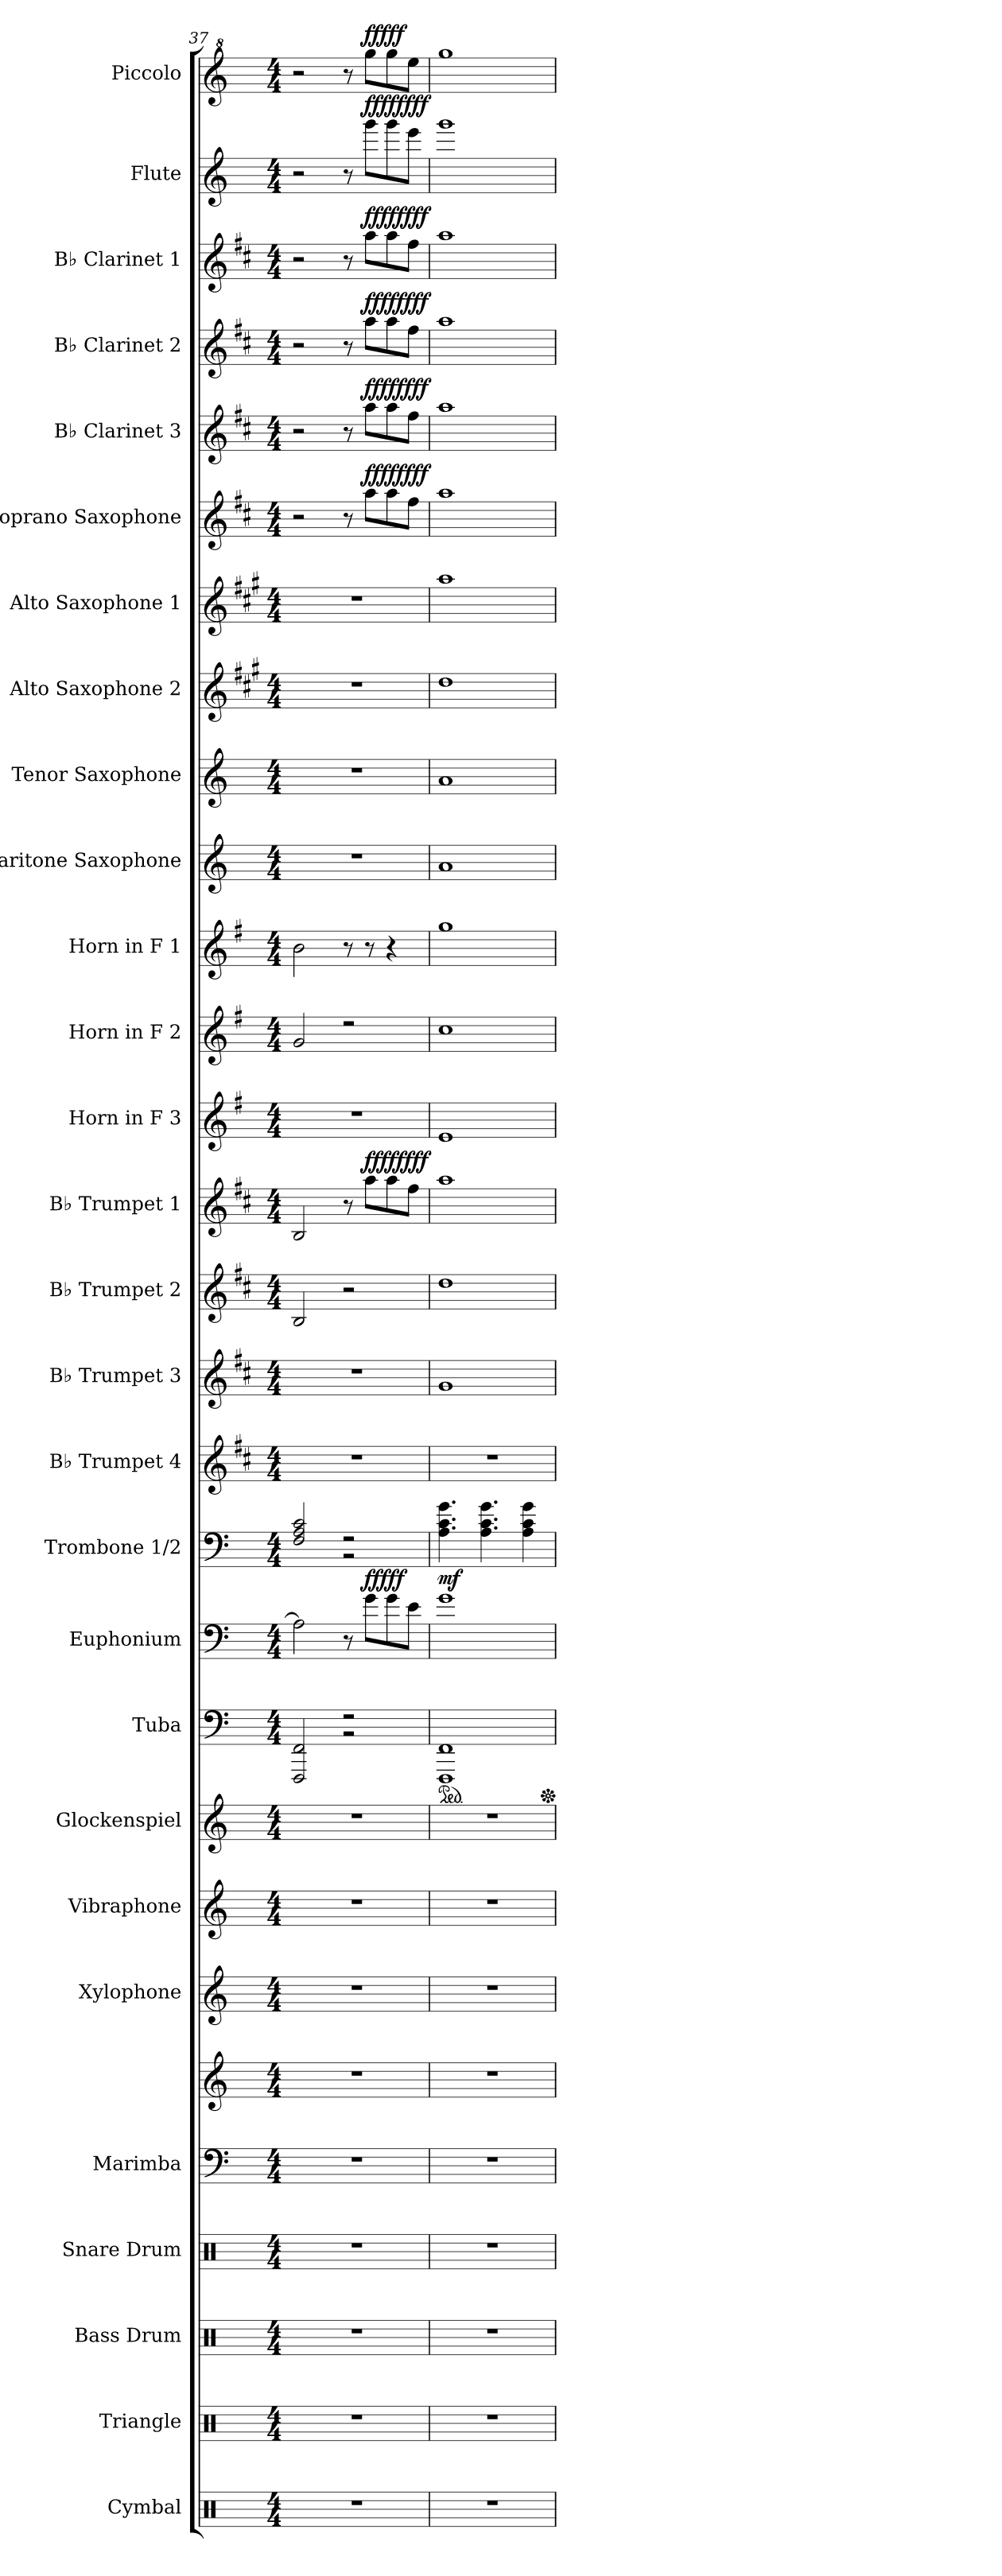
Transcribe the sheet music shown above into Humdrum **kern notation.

**kern	**kern	**kern	**kern	**kern	**kern	**kern	**kern	**kern	**kern	**kern	**dynam	**kern	**dynam	**kern	**kern	**dynam	**kern	**dynam	**kern	**dynam	**kern	**dynam	**kern	**dynam	**kern	**dynam	**kern	**dynam	**kern	**dynam	**kern	**dynam	**kern	**dynam	**kern	**dynam	**kern	**dynam	**kern	**dynam	**kern	**dynam	**kern	**dynam	**kern	**dynam
*part28	*part27	*part26	*part25	*part24	*part24	*part23	*part22	*part21	*part20	*part19	*part19	*part18	*part18	*part17	*part16	*part16	*part15	*part15	*part14	*part14	*part13	*part13	*part12	*part12	*part11	*part11	*part10	*part10	*part9	*part9	*part8	*part8	*part7	*part7	*part6	*part6	*part5	*part5	*part4	*part4	*part3	*part3	*part2	*part2	*part1	*part1
*staff29	*staff28	*staff27	*staff26	*staff25	*staff24	*staff23	*staff22	*staff21	*staff20	*staff19	*staff19	*staff18	*staff18	*staff17	*staff16	*staff16	*staff15	*staff15	*staff14	*staff14	*staff13	*staff13	*staff12	*staff12	*staff11	*staff11	*staff10	*staff10	*staff9	*staff9	*staff8	*staff8	*staff7	*staff7	*staff6	*staff6	*staff5	*staff5	*staff4	*staff4	*staff3	*staff3	*staff2	*staff2	*staff1	*staff1
*I"Cymbal	*I"Triangle	*I"Bass Drum	*I"Snare Drum	*I"Marimba	*	*I"Xylophone	*I"Vibraphone	*I"Glockenspiel	*I"Tuba	*I"Euphonium	*	*I"Trombone 1/2	*	*I"B♭ Trumpet 4	*I"B♭ Trumpet 3	*	*I"B♭ Trumpet 2	*	*I"B♭ Trumpet 1	*	*I"Horn in F 3	*	*I"Horn in F 2	*	*I"Horn in F 1	*	*I"Baritone Saxophone	*	*I"Tenor Saxophone	*	*I"Alto Saxophone 2	*	*I"Alto Saxophone 1	*	*I"Soprano Saxophone	*	*I"B♭ Clarinet 3	*	*I"B♭ Clarinet 2	*	*I"B♭ Clarinet 1	*	*I"Flute	*	*I"Piccolo	*
*I'Cym.	*I'Trgl.	*I'B. Dr.	*I'Sn. Dr.	*I'Mrm.	*	*I'Xyl.	*I'Vib.	*I'Glk.	*I'Tba.	*I'Euph.	*	*I'Tbn. 1/2	*	*I'B♭ Tpt. 4	*I'B♭ Tpt. 3	*	*I'B♭ Tpt. 2	*	*I'B♭ Tpt. 1	*	*	*	*	*	*	*	*I'Bar. Sax.	*	*I'T. Sax.	*	*I'A. Sax. 2	*	*I'A. Sax. 1	*	*I'S. Sax.	*	*I'B♭ Cl. 3	*	*I'B♭ Cl. 2	*	*I'B♭ Cl. 1	*	*I'Fl.	*	*I'Picc.	*
*clefX	*clefX	*clefX	*clefX	*clefF4	*clefG2	*clefG2	*clefG2	*clefG2	*clefF4	*clefF4	*	*clefF4	*	*clefG2	*clefG2	*	*clefG2	*	*clefG2	*	*clefG2	*	*clefG2	*	*clefG2	*	*clefG2	*	*clefG2	*	*clefG2	*	*clefG2	*	*clefG2	*	*clefG2	*	*clefG2	*	*clefG2	*	*clefG2	*	*clefG^2	*
*	*	*	*	*	*	*ITrd-7c-12	*	*ITrd-14c-24	*	*	*	*	*	*ITrd1c2	*ITrd1c2	*	*ITrd1c2	*	*ITrd1c2	*	*ITrd4c7	*	*ITrd4c7	*	*ITrd4c7	*	*ITrd12c21	*	*ITrd8c14	*	*ITrd5c9	*	*ITrd5c9	*	*ITrd1c2	*	*ITrd1c2	*	*ITrd1c2	*	*ITrd1c2	*	*	*	*ITrd-7c-12	*
*k[]	*k[]	*k[]	*k[]	*k[]	*k[]	*k[]	*k[]	*k[]	*k[]	*k[]	*	*k[]	*	*k[]	*k[]	*	*k[]	*	*k[]	*	*k[]	*	*k[]	*	*k[]	*	*k[]	*	*k[]	*	*k[]	*	*k[]	*	*k[]	*	*k[]	*	*k[]	*	*k[]	*	*k[]	*	*k[]	*
*M4/4	*M4/4	*M4/4	*M4/4	*M4/4	*M4/4	*M4/4	*M4/4	*M4/4	*M4/4	*M4/4	*	*M4/4	*	*M4/4	*M4/4	*	*M4/4	*	*M4/4	*	*M4/4	*	*M4/4	*	*M4/4	*	*M4/4	*	*M4/4	*	*M4/4	*	*M4/4	*	*M4/4	*	*M4/4	*	*M4/4	*	*M4/4	*	*M4/4	*	*M4/4	*
*MM120	*MM120	*MM120	*MM120	*MM120	*MM120	*MM120	*MM120	*MM120	*MM120	*MM120	*	*MM120	*	*MM120	*MM120	*	*MM120	*	*MM120	*	*MM120	*	*MM120	*	*MM120	*	*MM120	*	*MM120	*	*MM120	*	*MM120	*	*MM120	*	*MM120	*	*MM120	*	*MM120	*	*MM120	*	*MM120	*
=37	=37	=37	=37	=37	=37	=37	=37	=37	=37	=37	=37	=37	=37	=37	=37	=37	=37	=37	=37	=37	=37	=37	=37	=37	=37	=37	=37	=37	=37	=37	=37	=37	=37	=37	=37	=37	=37	=37	=37	=37	=37	=37	=37	=37	=37	=37
*	*	*	*	*	*	*	*	*	*^	*	*	*^	*	*	*	*	*	*	*	*	*^	*	*^	*	*^	*	*	*	*	*	*	*	*	*	*	*	*	*	*	*	*	*	*	*	*	*
*	*	*	*	*	*	*	*	*	*	*	*	*	*	*	*	*	*	*	*	*	*	*	*	*^	*	*	*^	*	*	*^	*	*	*	*	*	*	*	*	*	*	*	*	*	*	*	*	*	*	*	*	*
1r	1r	1r	1r	1r	1r	1r	1r	1r	2FFF/ 2FF/	2ryy	2A\]	.	2F/ 2A/ 2c/	2ryy	.	1r	1r	.	2A/	.	2A/	.	1r	1ryy	1ryy	.	2c/	2ryy	1ryy	.	2e\	1ryy	1ryy	.	1r	.	1r	.	1r	.	1r	.	2r	.	2r	.	2r	.	2r	.	2r	.	2r	.
.	.	.	.	.	.	.	.	.	2r	2r	8r	.	2r	2r	.	.	.	.	2r	.	8r	.	.	.	.	.	2r	2ryy	.	.	8r	.	.	.	.	.	.	.	.	.	.	.	8r	.	8r	.	8r	.	8r	.	8r	.	8r	.
!	!	!	!	!	!	!	!	!	!	!	!	!LO:DY:a	!	!	!	!	!	!	!	!	!	!	!	!	!	!	!	!	!	!	!	!	!	!	!	!	!	!	!	!	!	!	!	!	!	!	!	!	!	!	!	!	!	!
!	!	!	!	!	!	!	!	!	!	!	!	!LO:DY:n=1:b	!	!	!	!	!	!	!	!	!	!LO:DY:a	!	!	!	!	!	!	!	!	!	!	!	!	!	!	!	!	!	!	!	!	!	!	!	!	!	!	!	!	!	!	!	!
!	!	!	!	!	!	!	!	!	!	!	!	!	!	!	!	!	!	!	!	!	!	!LO:DY:n=1:a	!	!	!	!	!	!	!	!	!	!	!	!	!	!	!	!	!	!	!	!	!	!	!	!	!	!	!	!	!	!	!	!
!	!	!	!	!	!	!	!	!	!	!	!	!	!	!	!	!	!	!	!	!	!	!LO:DY:n=2:a	!	!	!	!	!	!	!	!	!	!	!	!	!	!	!	!	!	!	!	!	!	!	!	!	!	!	!	!	!	!	!	!
!	!	!	!	!	!	!	!	!	!	!	!	!	!	!	!	!	!	!	!	!	!	!LO:DY:n=3:b	!	!	!	!	!	!	!	!	!	!	!	!	!	!	!	!	!	!	!	!	!	!LO:DY:a	!	!	!	!	!	!	!	!	!	!
!	!	!	!	!	!	!	!	!	!	!	!	!	!	!	!	!	!	!	!	!	!	!	!	!	!	!	!	!	!	!	!	!	!	!	!	!	!	!	!	!	!	!	!	!LO:DY:n=1:a	!	!	!	!	!	!	!	!	!	!
!	!	!	!	!	!	!	!	!	!	!	!	!	!	!	!	!	!	!	!	!	!	!	!	!	!	!	!	!	!	!	!	!	!	!	!	!	!	!	!	!	!	!	!	!LO:DY:n=2:a	!	!	!	!	!	!	!	!	!	!
!	!	!	!	!	!	!	!	!	!	!	!	!	!	!	!	!	!	!	!	!	!	!	!	!	!	!	!	!	!	!	!	!	!	!	!	!	!	!	!	!	!	!	!	!LO:DY:n=3:b	!	!LO:DY:a	!	!	!	!	!	!	!	!
!	!	!	!	!	!	!	!	!	!	!	!	!	!	!	!	!	!	!	!	!	!	!	!	!	!	!	!	!	!	!	!	!	!	!	!	!	!	!	!	!	!	!	!	!	!	!LO:DY:n=1:a	!	!	!	!	!	!	!	!
!	!	!	!	!	!	!	!	!	!	!	!	!	!	!	!	!	!	!	!	!	!	!	!	!	!	!	!	!	!	!	!	!	!	!	!	!	!	!	!	!	!	!	!	!	!	!LO:DY:n=2:a	!	!	!	!	!	!	!	!
!	!	!	!	!	!	!	!	!	!	!	!	!	!	!	!	!	!	!	!	!	!	!	!	!	!	!	!	!	!	!	!	!	!	!	!	!	!	!	!	!	!	!	!	!	!	!LO:DY:n=3:b	!	!LO:DY:a	!	!	!	!	!	!
!	!	!	!	!	!	!	!	!	!	!	!	!	!	!	!	!	!	!	!	!	!	!	!	!	!	!	!	!	!	!	!	!	!	!	!	!	!	!	!	!	!	!	!	!	!	!	!	!LO:DY:n=1:a	!	!	!	!	!	!
!	!	!	!	!	!	!	!	!	!	!	!	!	!	!	!	!	!	!	!	!	!	!	!	!	!	!	!	!	!	!	!	!	!	!	!	!	!	!	!	!	!	!	!	!	!	!	!	!LO:DY:n=2:a	!	!	!	!	!	!
!	!	!	!	!	!	!	!	!	!	!	!	!	!	!	!	!	!	!	!	!	!	!	!	!	!	!	!	!	!	!	!	!	!	!	!	!	!	!	!	!	!	!	!	!	!	!	!	!LO:DY:n=3:b	!	!LO:DY:a	!	!	!	!
!	!	!	!	!	!	!	!	!	!	!	!	!	!	!	!	!	!	!	!	!	!	!	!	!	!	!	!	!	!	!	!	!	!	!	!	!	!	!	!	!	!	!	!	!	!	!	!	!	!	!LO:DY:n=1:a	!	!	!	!
!	!	!	!	!	!	!	!	!	!	!	!	!	!	!	!	!	!	!	!	!	!	!	!	!	!	!	!	!	!	!	!	!	!	!	!	!	!	!	!	!	!	!	!	!	!	!	!	!	!	!LO:DY:n=2:a	!	!	!	!
!	!	!	!	!	!	!	!	!	!	!	!	!	!	!	!	!	!	!	!	!	!	!	!	!	!	!	!	!	!	!	!	!	!	!	!	!	!	!	!	!	!	!	!	!	!	!	!	!	!	!LO:DY:n=3:b	!	!LO:DY:a	!	!
!	!	!	!	!	!	!	!	!	!	!	!	!	!	!	!	!	!	!	!	!	!	!	!	!	!	!	!	!	!	!	!	!	!	!	!	!	!	!	!	!	!	!	!	!	!	!	!	!	!	!	!	!LO:DY:n=1:a	!	!
!	!	!	!	!	!	!	!	!	!	!	!	!	!	!	!	!	!	!	!	!	!	!	!	!	!	!	!	!	!	!	!	!	!	!	!	!	!	!	!	!	!	!	!	!	!	!	!	!	!	!	!	!LO:DY:n=2:a	!	!
!	!	!	!	!	!	!	!	!	!	!	!	!	!	!	!	!	!	!	!	!	!	!	!	!	!	!	!	!	!	!	!	!	!	!	!	!	!	!	!	!	!	!	!	!	!	!	!	!	!	!	!	!LO:DY:n=3:b	!	!LO:DY:a
!	!	!	!	!	!	!	!	!	!	!	!	!	!	!	!	!	!	!	!	!	!	!	!	!	!	!	!	!	!	!	!	!	!	!	!	!	!	!	!	!	!	!	!	!	!	!	!	!	!	!	!	!	!	!LO:DY:n=1:b
.	.	.	.	.	.	.	.	.	.	.	8g\L	ff fff	.	.	.	.	.	.	.	.	8gg\L	f ff ff fff	.	.	.	.	.	.	.	.	8r	.	.	.	.	.	.	.	.	.	.	.	8gg\L	f ff ff fff	8gg\L	f ff ff fff	8gg\L	f ff ff fff	8gg\L	f ff ff fff	8ggg\L	f ff ff fff	8gggg\L	ff fff
.	.	.	.	.	.	.	.	.	.	.	8g\	.	.	.	.	.	.	.	.	.	8gg\	.	.	.	.	.	.	.	.	.	4r	.	.	.	.	.	.	.	.	.	.	.	8gg\	.	8gg\	.	8gg\	.	8gg\	.	8ggg\	.	8gggg\	.
.	.	.	.	.	.	.	.	.	.	.	8e\J	.	.	.	.	.	.	.	.	.	8ee\J	.	.	.	.	.	.	.	.	.	.	.	.	.	.	.	.	.	.	.	.	.	8ee\J	.	8ee\J	.	8ee\J	.	8ee\J	.	8eee\J	.	8eeee\J	.
*	*	*	*	*	*	*	*	*	*v	*v	*	*	*v	*v	*	*	*	*	*	*	*	*	*	*	*	*	*	*	*	*	*	*	*	*	*	*	*	*	*	*	*	*	*	*	*	*	*	*	*	*	*	*	*	*
=38	=38	=38	=38	=38	=38	=38	=38	=38	=38	=38	=38	=38	=38	=38	=38	=38	=38	=38	=38	=38	=38	=38	=38	=38	=38	=38	=38	=38	=38	=38	=38	=38	=38	=38	=38	=38	=38	=38	=38	=38	=38	=38	=38	=38	=38	=38	=38	=38	=38	=38	=38	=38
*	*	*	*	*	*	*	*	*	*ped	*	*	*	*	*	*	*	*	*	*	*	*	*	*	*	*	*	*	*	*	*	*	*	*	*	*	*	*	*	*	*	*	*	*	*	*	*	*	*	*	*	*	*
*	*	*	*	*	*	*	*	*	*	*	*	*	*	*	*^	*	*^	*	*	*	*	*	*	*	*	*	*	*	*	*	*	*	*^	*	*^	*	*^	*	*^	*	*	*	*	*	*	*	*	*	*	*	*	*
*	*	*	*	*	*	*	*	*	*	*	*	*	*	*	*	*^	*	*	*^	*	*	*	*	*	*	*	*	*	*	*	*	*	*	*	*	*	*	*	*^	*	*	*^	*	*	*^	*	*	*	*	*	*	*	*	*	*	*	*	*
!	!	!	!	!	!	!	!	!	!	!	!	!	!LO:DY:b	!	!	!	!	!LO:DY:a	!	!	!	!	!	!	!	!	!	!	!	!	!	!	!	!	!	!	!	!	!	!	!	!	!	!	!	!	!	!	!	!	!	!	!	!	!	!	!	!	!	!	!	!	!
!	!	!	!	!	!	!	!	!	!	!	!	!	!	!	!	!	!	!LO:DY:n=1:b	!	!	!	!	!	!	!	!	!	!	!	!	!	!	!	!	!	!	!	!	!	!	!	!	!	!	!	!	!	!	!	!	!	!	!	!	!	!	!	!	!	!	!	!	!
!	!	!	!	!	!	!	!	!	!	!	!	!	!	!	!	!	!	!LO:DY:n=2:b	!	!	!	!	!	!	!	!	!	!	!	!	!	!	!	!	!	!	!	!	!	!	!	!	!	!	!	!	!	!	!	!	!	!	!	!	!	!	!	!	!	!	!	!	!
!	!	!	!	!	!	!	!	!	!	!	!	!	!	!	!	!	!	!LO:DY:n=3:b	!	!	!	!LO:DY:a	!	!	!	!	!	!	!	!	!	!	!	!	!	!	!	!	!	!	!	!	!	!	!	!	!	!	!	!	!	!	!	!	!	!	!	!	!	!	!	!	!
!	!	!	!	!	!	!	!	!	!	!	!	!	!	!	!	!	!	!	!	!	!	!LO:DY:n=1:b	!	!	!	!	!	!	!	!	!	!	!	!	!	!	!	!	!	!	!	!	!	!	!	!	!	!	!	!	!	!	!	!	!	!	!	!	!	!	!	!	!
!	!	!	!	!	!	!	!	!	!	!	!	!	!	!	!	!	!	!	!	!	!	!LO:DY:n=2:b	!	!	!	!	!	!	!	!	!	!	!	!	!	!	!	!	!	!	!	!	!	!	!	!	!	!	!	!	!	!	!	!	!	!	!	!	!	!	!	!	!
!	!	!	!	!	!	!	!	!	!	!	!	!	!	!	!	!	!	!	!	!	!	!LO:DY:n=3:b	!	!	!	!	!	!LO:DY:a	!	!	!	!	!	!	!	!	!	!	!	!	!	!	!	!	!	!	!	!	!	!	!	!	!	!	!	!	!	!	!	!	!	!	!
!	!	!	!	!	!	!	!	!	!	!	!	!	!	!	!	!	!	!	!	!	!	!	!	!	!	!	!	!LO:DY:n=1:b	!	!	!	!	!	!	!	!	!	!	!	!	!	!	!	!	!	!	!	!	!	!	!	!	!	!	!	!	!	!	!	!	!	!	!
!	!	!	!	!	!	!	!	!	!	!	!	!	!	!	!	!	!	!	!	!	!	!	!	!	!	!	!	!LO:DY:n=2:b	!	!	!	!	!	!	!	!	!	!	!	!	!	!	!	!	!	!	!	!	!	!	!	!	!	!	!	!	!	!	!	!	!	!	!
!	!	!	!	!	!	!	!	!	!	!	!	!	!	!	!	!	!	!	!	!	!	!	!	!	!	!	!	!LO:DY:n=3:b	!	!	!	!LO:DY:a	!	!	!	!	!	!	!	!	!	!	!	!	!	!	!	!	!	!	!	!	!	!	!	!	!	!	!	!	!	!	!
!	!	!	!	!	!	!	!	!	!	!	!	!	!	!	!	!	!	!	!	!	!	!	!	!	!	!	!	!	!	!	!	!LO:DY:n=1:b	!	!	!	!	!	!	!	!	!	!	!	!	!	!	!	!	!	!	!	!	!	!	!	!	!	!	!	!	!	!	!
!	!	!	!	!	!	!	!	!	!	!	!	!	!	!	!	!	!	!	!	!	!	!	!	!	!	!	!	!	!	!	!	!LO:DY:n=2:b	!	!	!	!	!	!	!	!	!	!	!	!	!	!	!	!	!	!	!	!	!	!	!	!	!	!	!	!	!	!	!
!	!	!	!	!	!	!	!	!	!	!	!	!	!	!	!	!	!	!	!	!	!	!	!	!	!	!	!	!	!	!	!	!LO:DY:n=3:b	!	!	!	!LO:DY:a	!	!	!	!	!	!	!	!	!	!	!	!	!	!	!	!	!	!	!	!	!	!	!	!	!	!	!
!	!	!	!	!	!	!	!	!	!	!	!	!	!	!	!	!	!	!	!	!	!	!	!	!	!	!	!	!	!	!	!	!	!	!	!	!LO:DY:n=1:b	!	!	!	!	!	!	!	!	!	!	!	!	!	!	!	!	!	!	!	!	!	!	!	!	!	!	!
!	!	!	!	!	!	!	!	!	!	!	!	!	!	!	!	!	!	!	!	!	!	!	!	!	!	!	!	!	!	!	!	!	!	!	!	!LO:DY:n=2:b	!	!	!	!	!	!	!	!	!	!	!	!	!	!	!	!	!	!	!	!	!	!	!	!	!	!	!
!	!	!	!	!	!	!	!	!	!	!	!	!	!	!	!	!	!	!	!	!	!	!	!	!	!	!	!	!	!	!	!	!	!	!	!	!LO:DY:n=3:b	!	!	!LO:DY:a	!	!	!	!	!	!	!	!	!	!	!	!	!	!	!	!	!	!	!	!	!	!	!	!
!	!	!	!	!	!	!	!	!	!	!	!	!	!	!	!	!	!	!	!	!	!	!	!	!	!	!	!	!	!	!	!	!	!	!	!	!	!	!	!LO:DY:n=1:b	!	!	!	!	!	!	!	!	!	!	!	!	!	!	!	!	!	!	!	!	!	!	!	!
!	!	!	!	!	!	!	!	!	!	!	!	!	!	!	!	!	!	!	!	!	!	!	!	!	!	!	!	!	!	!	!	!	!	!	!	!	!	!	!LO:DY:n=2:b	!	!	!	!LO:DY:a	!	!	!	!	!	!	!	!	!	!	!	!	!	!	!	!	!	!	!	!
!	!	!	!	!	!	!	!	!	!	!	!	!	!	!	!	!	!	!	!	!	!	!	!	!	!	!	!	!	!	!	!	!	!	!	!	!	!	!	!	!	!	!	!LO:DY:n=1:b	!	!	!	!	!	!	!	!	!	!	!	!	!	!	!	!	!	!	!	!
!	!	!	!	!	!	!	!	!	!	!	!	!	!	!	!	!	!	!	!	!	!	!	!	!	!	!	!	!	!	!	!	!	!	!	!	!	!	!	!	!	!	!	!LO:DY:n=2:b	!	!	!	!	!	!	!	!	!	!	!	!	!	!	!	!	!	!	!	!
!	!	!	!	!	!	!	!	!	!	!	!	!	!	!	!	!	!	!	!	!	!	!	!	!	!	!	!	!	!	!	!	!	!	!	!	!	!	!	!	!	!	!	!LO:DY:n=3:b	!	!	!	!LO:DY:a	!	!	!	!	!	!	!	!	!	!	!	!	!	!	!	!
!	!	!	!	!	!	!	!	!	!	!	!	!	!	!	!	!	!	!	!	!	!	!	!	!	!	!	!	!	!	!	!	!	!	!	!	!	!	!	!	!	!	!	!	!	!	!	!LO:DY:n=1:b	!	!	!	!	!	!	!	!	!	!	!	!	!	!	!	!
!	!	!	!	!	!	!	!	!	!	!	!	!	!	!	!	!	!	!	!	!	!	!	!	!	!	!	!	!	!	!	!	!	!	!	!	!	!	!	!	!	!	!	!	!	!	!	!LO:DY:n=2:b	!	!	!	!	!	!	!	!	!	!	!	!	!	!	!	!
!	!	!	!	!	!	!	!	!	!	!	!	!	!	!	!	!	!	!	!	!	!	!	!	!	!	!	!	!	!	!	!	!	!	!	!	!	!	!	!	!	!	!	!	!	!	!	!LO:DY:n=3:b	!	!	!	!LO:DY:a	!	!	!	!	!	!	!	!	!	!	!	!
!	!	!	!	!	!	!	!	!	!	!	!	!	!	!	!	!	!	!	!	!	!	!	!	!	!	!	!	!	!	!	!	!	!	!	!	!	!	!	!	!	!	!	!	!	!	!	!	!	!	!	!LO:DY:n=1:b	!	!	!	!	!	!	!	!	!	!	!	!
!	!	!	!	!	!	!	!	!	!	!	!	!	!	!	!	!	!	!	!	!	!	!	!	!	!	!	!	!	!	!	!	!	!	!	!	!	!	!	!	!	!	!	!	!	!	!	!	!	!	!	!LO:DY:n=2:b	!	!	!	!	!	!	!	!	!	!	!	!
!	!	!	!	!	!	!	!	!	!	!	!	!	!	!	!	!	!	!	!	!	!	!	!	!	!	!	!	!	!	!	!	!	!	!	!	!	!	!	!	!	!	!	!	!	!	!	!	!	!	!	!LO:DY:n=3:b	!	!	!	!	!	!	!	!	!	!	!	!
1r	1r	1r	1r	1r	1r	1r	1r	1r	1FFF 1FF	1g	.	4.A\ 4.c\ 4.g\	mf	1r	1ryy	1f	1ryy	other-dynamics fff fff fff	1cc	1ryy	1ryy	other-dynamics fff fff fff	1gg	.	1ryy	1ryy	1A	other-dynamics fff fff fff	1ryy	1f	1ryy	other-dynamics fff fff fff	1cc	1ryy	1ryy	other-dynamics fff fff fff	1A	1ryy	other-dynamics fff fff	1ryy	1ryy	1A	other-dynamics fff fff fff	1ryy	1f	1ryy	other-dynamics fff fff fff	1cc	1ryy	1ryy	other-dynamics fff fff fff	1gg	.	1gg	.	1gg	.	1gg	.	1ggg	.	1gggg	.
.	.	.	.	.	.	.	.	.	.	.	.	4.A\ 4.c\ 4.g\	.	.	.	.	.	.	.	.	.	.	.	.	.	.	.	.	.	.	.	.	.	.	.	.	.	.	.	.	.	.	.	.	.	.	.	.	.	.	.	.	.	.	.	.	.	.	.	.	.	.	.
.	.	.	.	.	.	.	.	.	.	.	.	4A\ 4c\ 4g\	.	.	.	.	.	.	.	.	.	.	.	.	.	.	.	.	.	.	.	.	.	.	.	.	.	.	.	.	.	.	.	.	.	.	.	.	.	.	.	.	.	.	.	.	.	.	.	.	.	.	.
*	*	*	*	*	*	*	*	*	*	*	*	*	*	*	*v	*v	*v	*	*	*	*	*	*	*	*v	*v	*v	*	*v	*v	*v	*	*v	*v	*v	*	*v	*v	*	*v	*v	*v	*	*v	*v	*v	*	*v	*v	*v	*	*	*	*	*	*	*	*	*	*	*	*	*
*	*	*	*	*	*	*	*	*	*	*	*	*	*	*	*	*	*v	*v	*v	*	*	*	*	*	*	*	*	*	*	*	*	*	*	*	*	*	*	*	*	*	*	*	*	*	*	*	*	*
*	*	*	*	*	*	*	*	*	*Xped	*	*	*	*	*	*	*	*	*	*	*	*	*	*	*	*	*	*	*	*	*	*	*	*	*	*	*	*	*	*	*	*	*	*	*	*	*
=	=	=	=	=	=	=	=	=	=	=	=	=	=	=	=	=	=	=	=	=	=	=	=	=	=	=	=	=	=	=	=	=	=	=	=	=	=	=	=	=	=	=	=	=	=	=
*-	*-	*-	*-	*-	*-	*-	*-	*-	*-	*-	*-	*-	*-	*-	*-	*-	*-	*-	*-	*-	*-	*-	*-	*-	*-	*-	*-	*-	*-	*-	*-	*-	*-	*-	*-	*-	*-	*-	*-	*-	*-	*-	*-	*-	*-	*-
